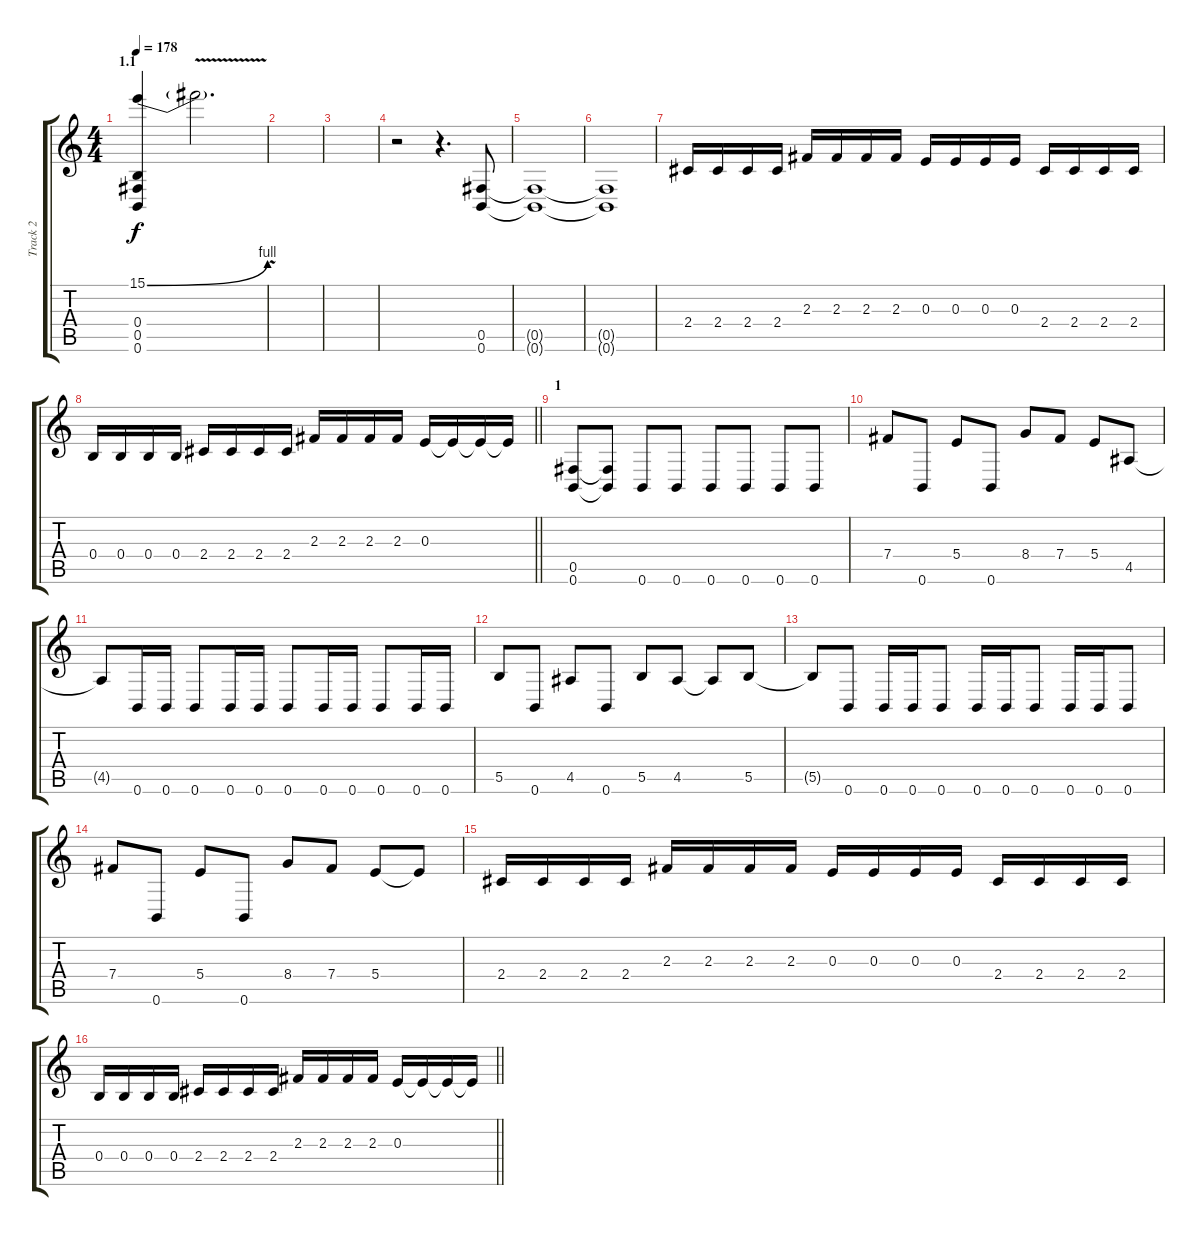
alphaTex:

\track ("Track 2" "Track 2") {instrument distortionguitar}
\staff {score tabs}
\tuning (Db4 Ab3 E3 B2 Gb2 B1) {hide}
\ts (4 4)
\section ("" "1.1")
\tempo 178
\clef g2
\ks c
(15.1{be (bend 0 0 60 4)} 0.4 0.5 0.6).4{dy f} 15.1{v t}.2{d} |
|
|
r.2 r.4{d} (0.5 0.6).8 |
(0.5{t} 0.6{t}).1 |
(0.5{t} 0.6{t}).1 |
2.4.16 2.4.16 2.4.16 2.4.16 2.3.16 2.3.16 2.3.16 2.3.16 0.3.16 0.3.16 0.3.16 0.3.16 2.4.16 2.4.16 2.4.16 2.4.16 |
\barLineRight lightlight
0.4.16 0.4.16 0.4.16 0.4.16 2.4.16 2.4.16 2.4.16 2.4.16 2.3.16 2.3.16 2.3.16 2.3.16 0.3.16 0.3{t}.16 0.3{t}.16 0.3{t}.16 |
\section ("" "1")
(0.5 0.6).8 (0.5{t} 0.6{t}).8 0.6.8 0.6.8 0.6.8 0.6.8 0.6.8 0.6.8 |
7.4.8 0.6.8 5.4.8 0.6.8 8.4.8 7.4.8 5.4.8 4.5.8 |
4.5{t}.8 0.6.16 0.6.16 0.6.8 0.6.16 0.6.16 0.6.8 0.6.16 0.6.16 0.6.8 0.6.16 0.6.16 |
5.5.8 0.6.8 4.5.8 0.6.8 5.5.8 4.5.8 4.5{t}.8 5.5.8 |
5.5{t}.8 0.6.8 0.6.16 0.6.16 0.6.8 0.6.16 0.6.16 0.6.8 0.6.16 0.6.16 0.6.8 |
7.4.8 0.6.8 5.4.8 0.6.8 8.4.8 7.4.8 5.4.8 5.4{t}.8 |
2.4.16 2.4.16 2.4.16 2.4.16 2.3.16 2.3.16 2.3.16 2.3.16 0.3.16 0.3.16 0.3.16 0.3.16 2.4.16 2.4.16 2.4.16 2.4.16 |
\barLineRight lightlight
0.4.16 0.4.16 0.4.16 0.4.16 2.4.16 2.4.16 2.4.16 2.4.16 2.3.16 2.3.16 2.3.16 2.3.16 0.3.16 0.3{t}.16 0.3{t}.16 0.3{t}.16
